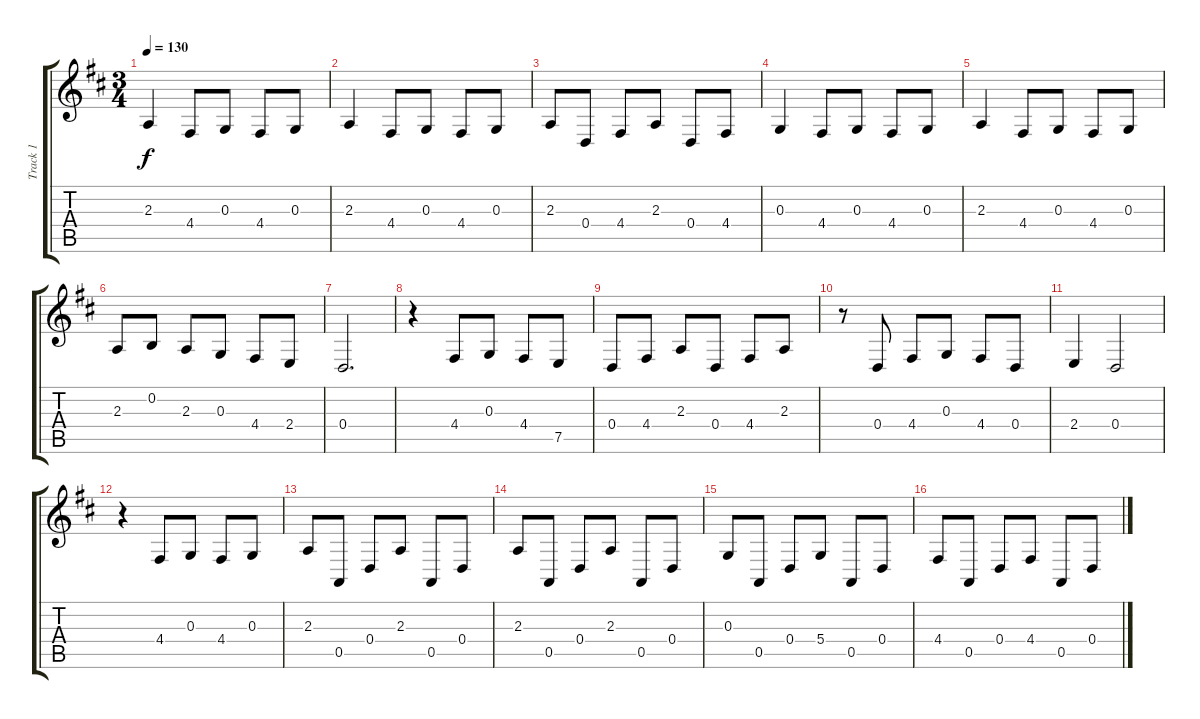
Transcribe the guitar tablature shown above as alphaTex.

\track ("Track 1" "Track 1") {instrument acousticgrandpiano}
\staff {score tabs}
\tuning (E4 B3 G3 D3 A2 E2) {hide}
\ts (3 4)
\tempo 130
\clef g2
\ks d
2.3.4{dy f} 4.4.8 0.3.8 4.4.8 0.3.8 |
2.3.4 4.4.8 0.3.8 4.4.8 0.3.8 |
2.3.8 0.4.8 4.4.8 2.3.8 0.4.8 4.4.8 |
0.3.4 4.4.8 0.3.8 4.4.8 0.3.8 |
2.3.4 4.4.8 0.3.8 4.4.8 0.3.8 |
2.3.8 0.2.8 2.3.8 0.3.8 4.4.8 2.4.8 |
0.4.2{d} |
r.4 4.4.8 0.3.8 4.4.8 7.5.8 |
0.4.8 4.4.8 2.3.8 0.4.8 4.4.8 2.3.8 |
r.8 0.4.8 4.4.8 0.3.8 4.4.8 0.4.8 |
2.4.4 0.4.2 |
r.4 4.4.8 0.3.8 4.4.8 0.3.8 |
2.3.8 0.5.8 0.4.8 2.3.8 0.5.8 0.4.8 |
2.3.8 0.5.8 0.4.8 2.3.8 0.5.8 0.4.8 |
0.3.8 0.5.8 0.4.8 5.4.8 0.5.8 0.4.8 |
4.4.8 0.5.8 0.4.8 4.4.8 0.5.8 0.4.8
